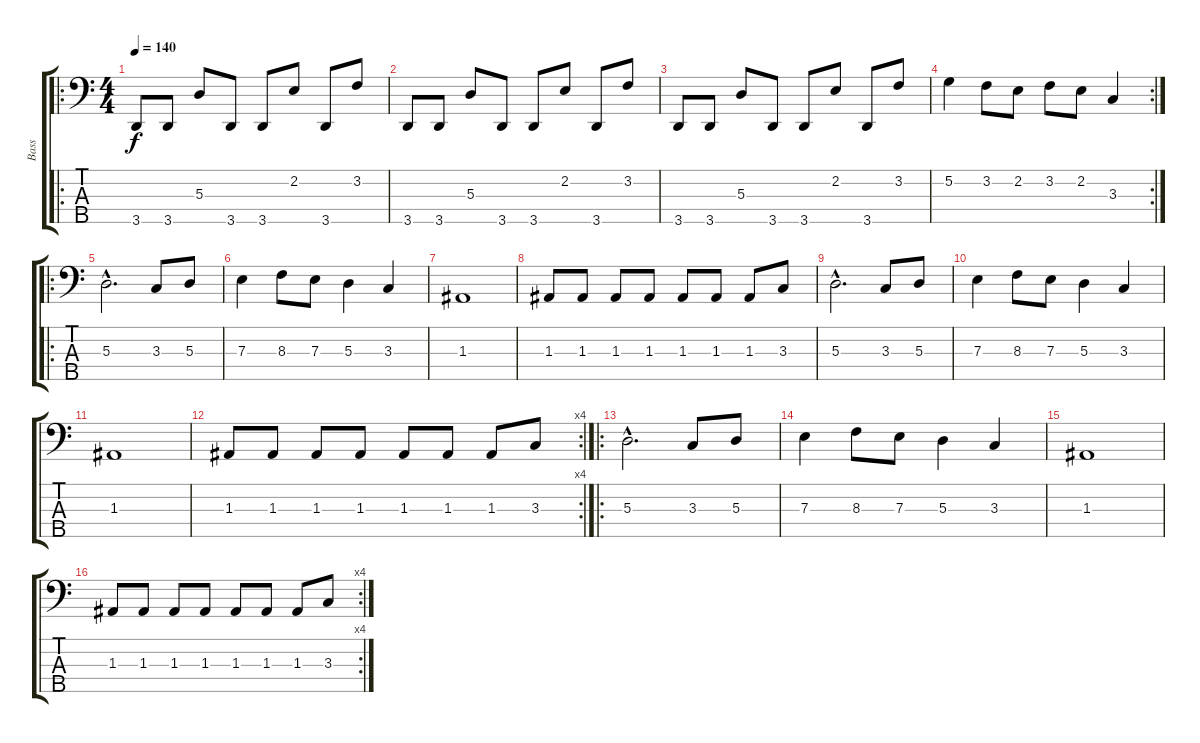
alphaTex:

\track ("Bass" "Bass") {instrument electricbasspick}
\staff {score tabs}
\tuning (G2 D2 A1 E1 B0) {hide}
\ro
\ts (4 4)
\tempo 140
\clef f4
\ks c
3.5.8{dy f} 3.5.8 5.3.8 3.5.8 3.5.8 2.2.8 3.5.8 3.2.8 |
3.5.8 3.5.8 5.3.8 3.5.8 3.5.8 2.2.8 3.5.8 3.2.8 |
3.5.8 3.5.8 5.3.8 3.5.8 3.5.8 2.2.8 3.5.8 3.2.8 |
\rc 2
5.2.4 3.2.8 2.2.8 3.2.8 2.2.8 3.3.4 |
\ro
5.3{hac}.2{d} 3.3.8 5.3.8 |
7.3.4 8.3.8 7.3.8 5.3.4 3.3.4 |
1.3.1 |
1.3.8 1.3.8 1.3.8 1.3.8 1.3.8 1.3.8 1.3.8 3.3.8 |
5.3{hac}.2{d} 3.3.8 5.3.8 |
7.3.4 8.3.8 7.3.8 5.3.4 3.3.4 |
1.3.1 |
\rc 4
1.3.8 1.3.8 1.3.8 1.3.8 1.3.8 1.3.8 1.3.8 3.3.8 |
\ro
5.3{hac}.2{d} 3.3.8 5.3.8 |
7.3.4 8.3.8 7.3.8 5.3.4 3.3.4 |
1.3.1 |
\rc 4
1.3.8 1.3.8 1.3.8 1.3.8 1.3.8 1.3.8 1.3.8 3.3.8
